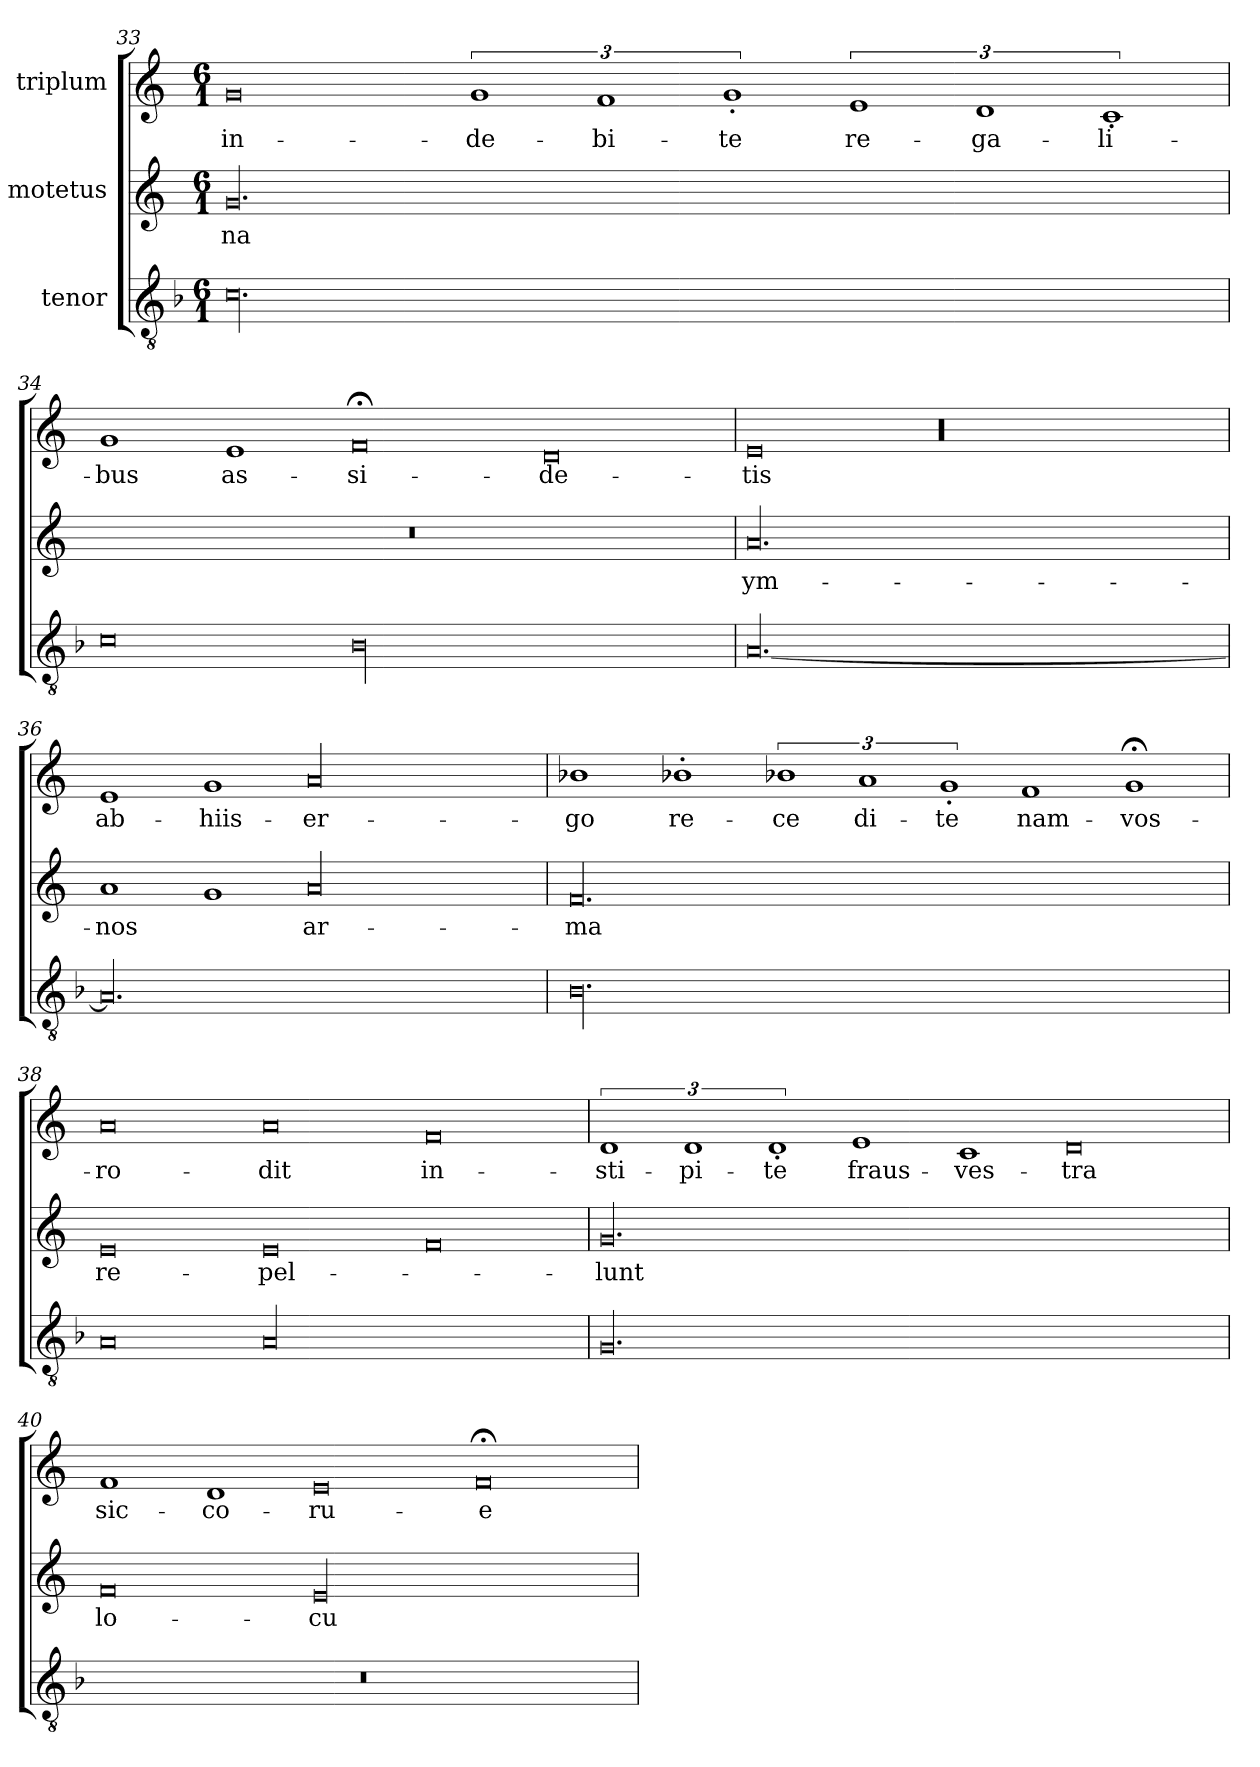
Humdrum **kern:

**kern	**kern	**text	**kern	**text
*part3	*part2	*part2	*part1	*part1
*staff3	*staff2	*staff2	*staff1	*staff1
*I"tenor	*I"motetus	*	*I"triplum	*
*clefGv2	*clefG2	*	*clefG2	*
*k[b-]	*k[]	*	*k[]	*
*F:	*C:	*	*C:	*
*M6/1	*M6/1	*	*M6/1	*
=33	=33	=33	=33	=33
00.c\	00.g/	-na	0g/	in-
.	.	.	3%2g/	-de-
.	.	.	3%2f/	-bi-
.	.	.	3%2g'/	-te
.	.	.	3%2e/	re-
.	.	.	3%2d/	-ga-
.	.	.	3%2c'/	-li-
=34	=34	=34	=34	=34
0c\	00.r	.	1g/	-bus
.	.	.	1e/	as-
00B-\	.	.	0f;</	-si-
.	.	.	0d/	-de-
=35	=35	=35	=35	=35
[00.A/	00.a/	ym-	0e/	-tis
.	.	.	00r	.
=36	=36	=36	=36	=36
00.A/]	1a/	-nos	1e/	ab-
.	1g/	.	1g/	hiis-
.	00a/	ar-	00a/	er-
=37	=37	=37	=37	=37
00.B-\	00.f/	-ma	1b-X\	-go
.	.	.	1b-X'\	re-
.	.	.	3%2b-X\	-ce
.	.	.	3%2a/	di-
.	.	.	3%2g'/	-te
.	.	.	1f/	nam-
.	.	.	1g;</	vos-
=38	=38	=38	=38	=38
0A/	0e/	re-	0a/	ro-
00A/	0e/	-pel-	0a/	-dit
.	0f/	.	0f/	in-
=39	=39	=39	=39	=39
00.G/	00.g/	-lunt	3%2d/	sti-
.	.	.	3%2d/	-pi-
.	.	.	3%2d'/	-te
.	.	.	1e/	fraus-
.	.	.	1c/	ves-
.	.	.	0d/	-tra
=40	=40	=40	=40	=40
00.r	0f/	lo-	1f/	sic-
.	.	.	1d/	co-
.	00e/	-cu-	0e/	-ru-
.	.	.	0f;</	-e-
=	=	=	=	=
*-	*-	*-	*-	*-
